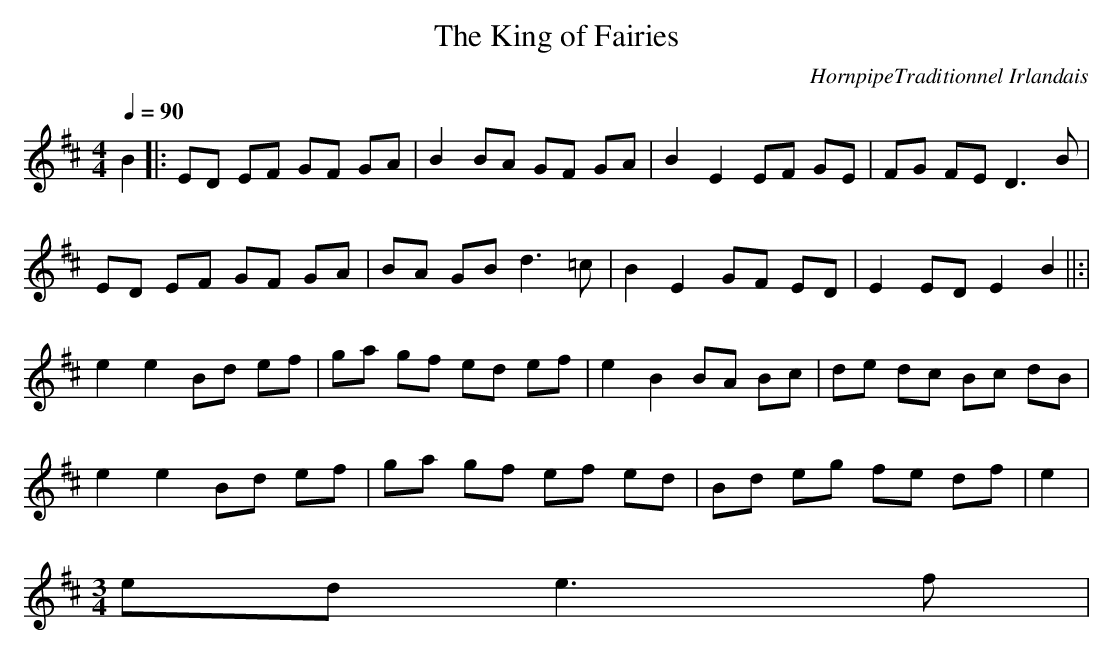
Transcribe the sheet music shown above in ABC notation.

X:1     %Music
T:The King of Fairies     %Tune name
C:HornpipeTraditionnel Irlandais     %Tune composer
Q:1/4=90     %Tempo
V:1     %
     %!STAVE 0 '' @
     %!INSTR 'Piano 1' 0 0 @
||
M:4/4     %Meter
L:1/8     %
K:D
B2 |:ED EF GF GA |B2 BA GF GA |B2 E2 EF GE |FG FE D3 B |
ED EF GF GA |BA GB d3 =c |B2 E2 GF ED |E2 ED E2 B2 ||:|
e2 e2 Bd ef |ga gf ed ef |e2 B2 BA Bc |de dc Bc dB |
e2 e2 Bd ef |ga gf ef ed |Bd eg fe df |e2 |
M:3/4     %Meter
L:1/8     %
ed e3 f |
M:4/4     %Meter
L:1/8     %

g3 e f3 d |ed Bc d3 e |dB AF GA Bc |dB AF GF ED |
B2 E2 EF GA |B2 e2 ed ef |e2 B2 BA GF |E2 ED E4 |]
     %End of file
